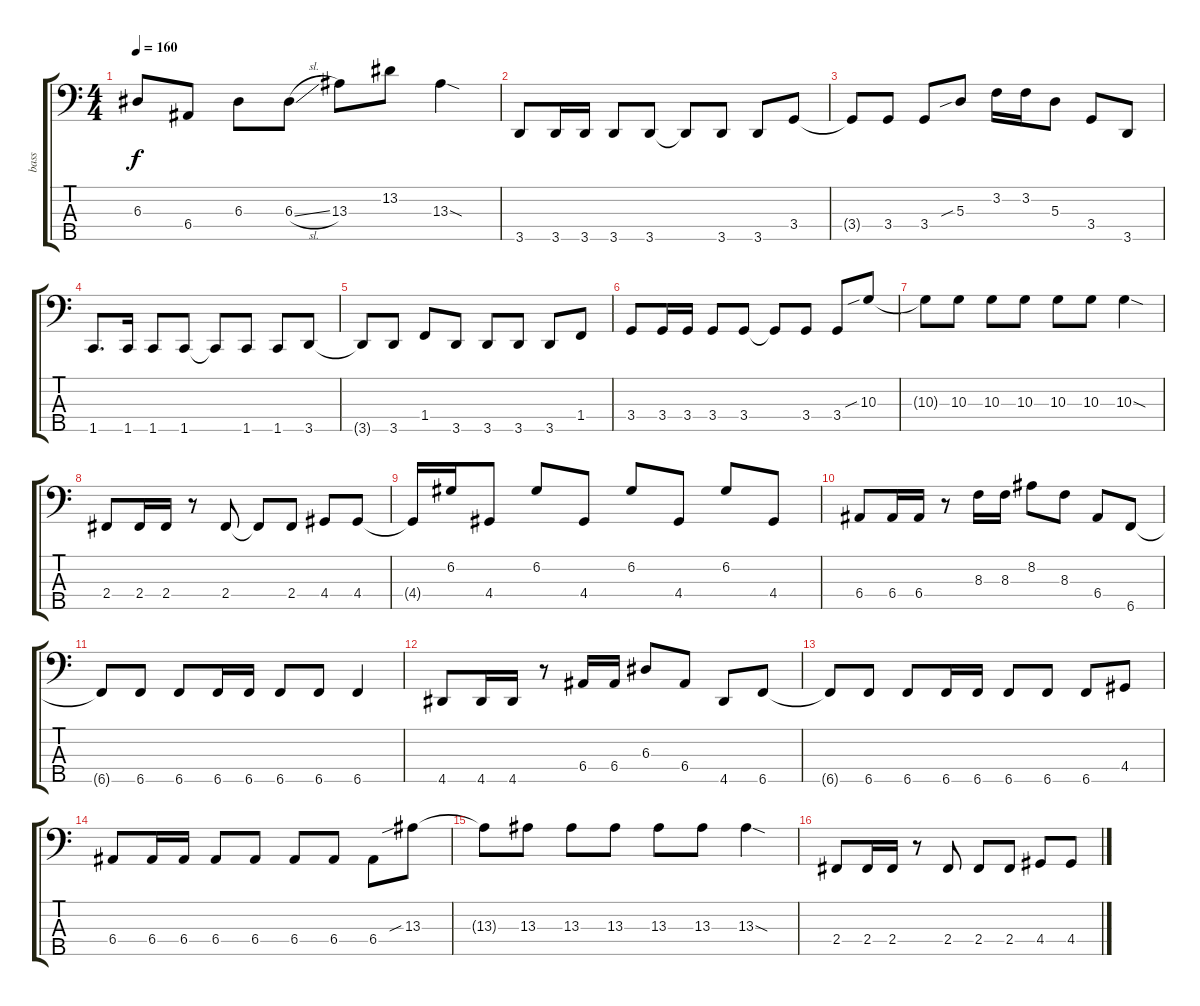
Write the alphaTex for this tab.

\track ("bass" "bass") {instrument electricbassfinger}
\staff {score tabs}
\tuning (G2 D2 A1 E1 B0) {hide}
\ts (4 4)
\tempo 160
\clef f4
\ks c
6.3{t}.8{dy f} 6.4.8 6.3.8 6.3{sl}.8 13.3.8 13.2.8 13.3{sod}.4 |
3.5.8 3.5.16 3.5.16 3.5.8 3.5.8 3.5{t}.8 3.5.8 3.5.8 3.4.8 |
3.4{t}.8 3.4.8 3.4.8 5.3{sib}.8 3.2.16 3.2.16 5.3.8 3.4.8 3.5.8 |
1.5.8{d} 1.5.16 1.5.8 1.5.8 1.5{t}.8 1.5.8 1.5.8 3.5.8 |
3.5{t}.8 3.5.8 1.4.8 3.5.8 3.5.8 3.5.8 3.5.8 1.4.8 |
3.4.8 3.4.16 3.4.16 3.4.8 3.4.8 3.4{t}.8 3.4.8 3.4.8 10.3{sib}.8 |
10.3{t}.8 10.3.8 10.3.8 10.3.8 10.3.8 10.3.8 10.3{sod}.4 |
2.4.8 2.4.16 2.4.16 r.8 2.4.8 2.4{t}.8 2.4.8 4.4.8 4.4.8 |
4.4{t}.16 6.2.16 4.4.8 6.2.8 4.4.8 6.2.8 4.4.8 6.2.8 4.4.8 |
6.4.8 6.4.16 6.4.16 r.8 8.3.16 8.3.16 8.2.8 8.3.8 6.4.8 6.5.8 |
6.5{t}.8 6.5.8 6.5.8 6.5.16 6.5.16 6.5.8 6.5.8 6.5.4 |
4.5.8 4.5.16 4.5.16 r.8 6.4.16 6.4.16 6.3.8 6.4.8 4.5.8 6.5.8 |
6.5{t}.8 6.5.8 6.5.8 6.5.16 6.5.16 6.5.8 6.5.8 6.5.8 4.4.8 |
6.4.8 6.4.16 6.4.16 6.4.8 6.4.8 6.4.8 6.4.8 6.4.8 13.3{sib}.8 |
13.3{t}.8 13.3.8 13.3.8 13.3.8 13.3.8 13.3.8 13.3{sod}.4 |
2.4.8 2.4.16 2.4.16 r.8 2.4.8 2.4.8 2.4.8 4.4.8 4.4.8
